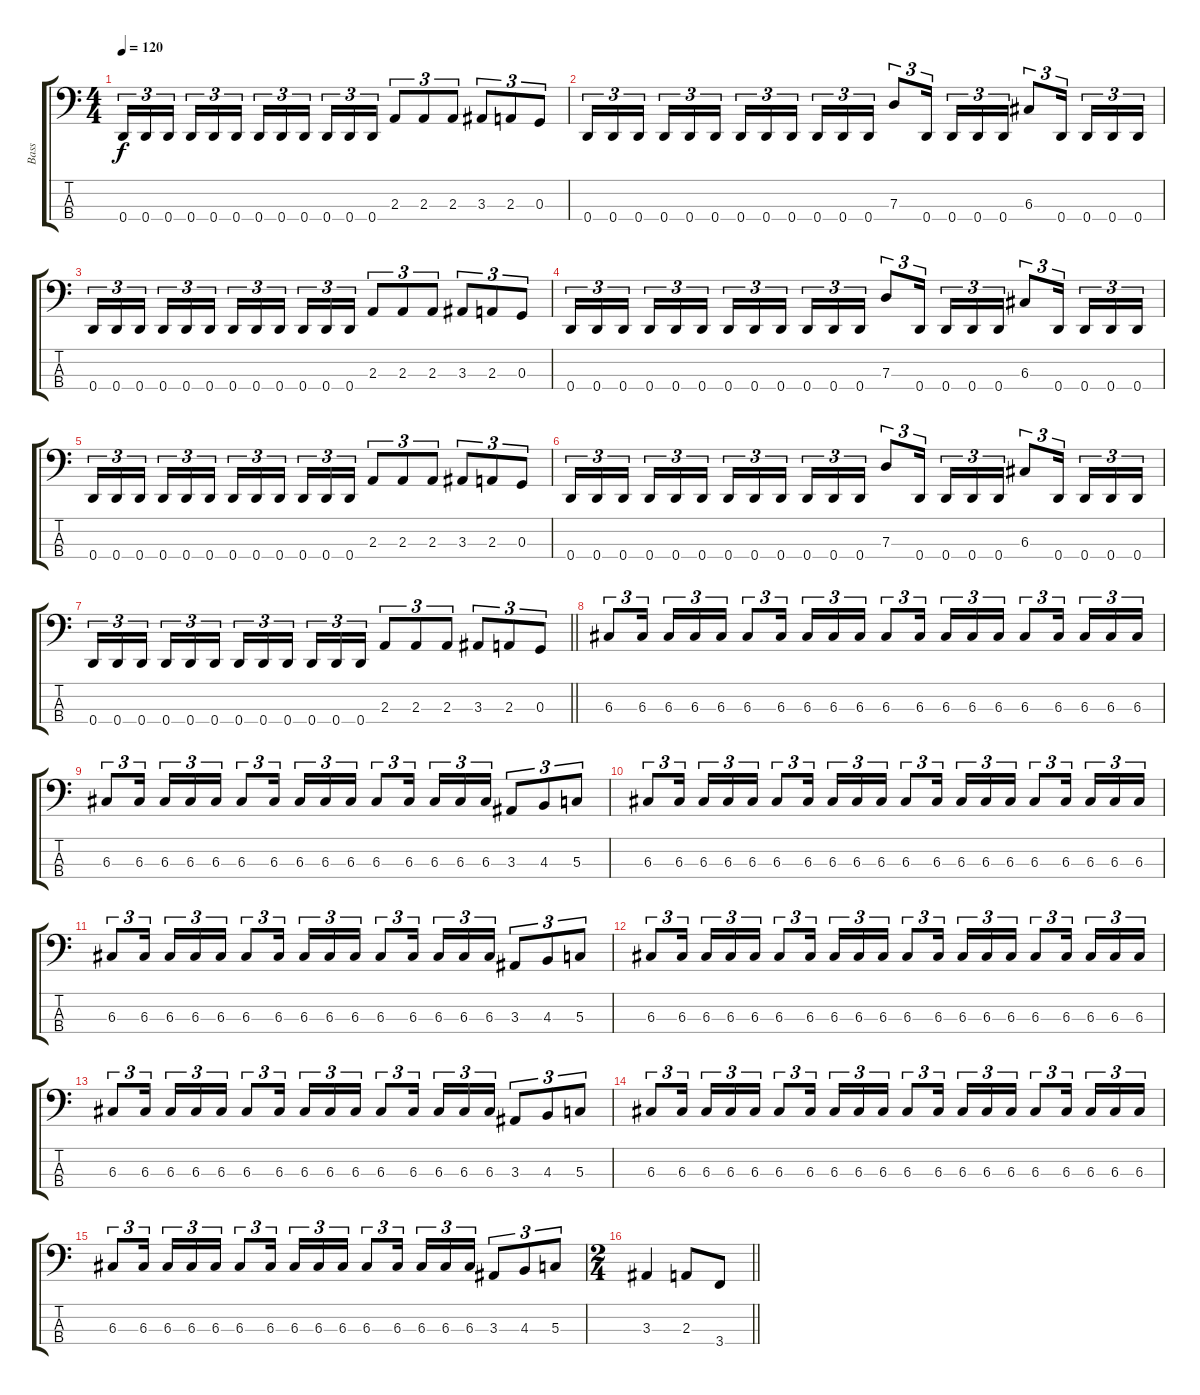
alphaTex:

\track ("Bass" "Bass") {instrument electricbasspick}
\staff {score tabs}
\tuning (F2 C2 G1 D1) {hide}
\ts (4 4)
\tempo 120
\clef f4
\ks c
0.4.16{tu (3 2) dy f} 0.4.16{tu (3 2)} 0.4.16{tu (3 2) beam splitsecondary} 0.4.16{tu (3 2)} 0.4.16{tu (3 2)} 0.4.16{tu (3 2)} 0.4.16{tu (3 2)} 0.4.16{tu (3 2)} 0.4.16{tu (3 2) beam splitsecondary} 0.4.16{tu (3 2)} 0.4.16{tu (3 2)} 0.4.16{tu (3 2)} 2.3.8{tu (3 2)} 2.3.8{tu (3 2)} 2.3.8{tu (3 2)} 3.3.8{tu (3 2)} 2.3.8{tu (3 2)} 0.3.8{tu (3 2)} |
0.4.16{tu (3 2)} 0.4.16{tu (3 2)} 0.4.16{tu (3 2) beam splitsecondary} 0.4.16{tu (3 2)} 0.4.16{tu (3 2)} 0.4.16{tu (3 2)} 0.4.16{tu (3 2)} 0.4.16{tu (3 2)} 0.4.16{tu (3 2) beam splitsecondary} 0.4.16{tu (3 2)} 0.4.16{tu (3 2)} 0.4.16{tu (3 2)} 7.3.8{tu (3 2)} 0.4.16{tu (3 2) beam splitsecondary} 0.4.16{tu (3 2)} 0.4.16{tu (3 2)} 0.4.16{tu (3 2)} 6.3.8{tu (3 2)} 0.4.16{tu (3 2) beam splitsecondary} 0.4.16{tu (3 2)} 0.4.16{tu (3 2)} 0.4.16{tu (3 2)} |
0.4.16{tu (3 2)} 0.4.16{tu (3 2)} 0.4.16{tu (3 2) beam splitsecondary} 0.4.16{tu (3 2)} 0.4.16{tu (3 2)} 0.4.16{tu (3 2)} 0.4.16{tu (3 2)} 0.4.16{tu (3 2)} 0.4.16{tu (3 2) beam splitsecondary} 0.4.16{tu (3 2)} 0.4.16{tu (3 2)} 0.4.16{tu (3 2)} 2.3.8{tu (3 2)} 2.3.8{tu (3 2)} 2.3.8{tu (3 2)} 3.3.8{tu (3 2)} 2.3.8{tu (3 2)} 0.3.8{tu (3 2)} |
0.4.16{tu (3 2)} 0.4.16{tu (3 2)} 0.4.16{tu (3 2) beam splitsecondary} 0.4.16{tu (3 2)} 0.4.16{tu (3 2)} 0.4.16{tu (3 2)} 0.4.16{tu (3 2)} 0.4.16{tu (3 2)} 0.4.16{tu (3 2) beam splitsecondary} 0.4.16{tu (3 2)} 0.4.16{tu (3 2)} 0.4.16{tu (3 2)} 7.3.8{tu (3 2)} 0.4.16{tu (3 2) beam splitsecondary} 0.4.16{tu (3 2)} 0.4.16{tu (3 2)} 0.4.16{tu (3 2)} 6.3.8{tu (3 2)} 0.4.16{tu (3 2) beam splitsecondary} 0.4.16{tu (3 2)} 0.4.16{tu (3 2)} 0.4.16{tu (3 2)} |
0.4.16{tu (3 2)} 0.4.16{tu (3 2)} 0.4.16{tu (3 2) beam splitsecondary} 0.4.16{tu (3 2)} 0.4.16{tu (3 2)} 0.4.16{tu (3 2)} 0.4.16{tu (3 2)} 0.4.16{tu (3 2)} 0.4.16{tu (3 2) beam splitsecondary} 0.4.16{tu (3 2)} 0.4.16{tu (3 2)} 0.4.16{tu (3 2)} 2.3.8{tu (3 2)} 2.3.8{tu (3 2)} 2.3.8{tu (3 2)} 3.3.8{tu (3 2)} 2.3.8{tu (3 2)} 0.3.8{tu (3 2)} |
0.4.16{tu (3 2)} 0.4.16{tu (3 2)} 0.4.16{tu (3 2) beam splitsecondary} 0.4.16{tu (3 2)} 0.4.16{tu (3 2)} 0.4.16{tu (3 2)} 0.4.16{tu (3 2)} 0.4.16{tu (3 2)} 0.4.16{tu (3 2) beam splitsecondary} 0.4.16{tu (3 2)} 0.4.16{tu (3 2)} 0.4.16{tu (3 2)} 7.3.8{tu (3 2)} 0.4.16{tu (3 2) beam splitsecondary} 0.4.16{tu (3 2)} 0.4.16{tu (3 2)} 0.4.16{tu (3 2)} 6.3.8{tu (3 2)} 0.4.16{tu (3 2) beam splitsecondary} 0.4.16{tu (3 2)} 0.4.16{tu (3 2)} 0.4.16{tu (3 2)} |
\barLineRight lightlight
0.4.16{tu (3 2)} 0.4.16{tu (3 2)} 0.4.16{tu (3 2) beam splitsecondary} 0.4.16{tu (3 2)} 0.4.16{tu (3 2)} 0.4.16{tu (3 2)} 0.4.16{tu (3 2)} 0.4.16{tu (3 2)} 0.4.16{tu (3 2) beam splitsecondary} 0.4.16{tu (3 2)} 0.4.16{tu (3 2)} 0.4.16{tu (3 2)} 2.3.8{tu (3 2)} 2.3.8{tu (3 2)} 2.3.8{tu (3 2)} 3.3.8{tu (3 2)} 2.3.8{tu (3 2)} 0.3.8{tu (3 2)} |
6.3.8{tu (3 2)} 6.3.16{tu (3 2) beam splitsecondary} 6.3.16{tu (3 2)} 6.3.16{tu (3 2)} 6.3.16{tu (3 2)} 6.3.8{tu (3 2)} 6.3.16{tu (3 2) beam splitsecondary} 6.3.16{tu (3 2)} 6.3.16{tu (3 2)} 6.3.16{tu (3 2)} 6.3.8{tu (3 2)} 6.3.16{tu (3 2) beam splitsecondary} 6.3.16{tu (3 2)} 6.3.16{tu (3 2)} 6.3.16{tu (3 2)} 6.3.8{tu (3 2)} 6.3.16{tu (3 2) beam splitsecondary} 6.3.16{tu (3 2)} 6.3.16{tu (3 2)} 6.3.16{tu (3 2)} |
6.3.8{tu (3 2)} 6.3.16{tu (3 2) beam splitsecondary} 6.3.16{tu (3 2)} 6.3.16{tu (3 2)} 6.3.16{tu (3 2)} 6.3.8{tu (3 2)} 6.3.16{tu (3 2) beam splitsecondary} 6.3.16{tu (3 2)} 6.3.16{tu (3 2)} 6.3.16{tu (3 2)} 6.3.8{tu (3 2)} 6.3.16{tu (3 2) beam splitsecondary} 6.3.16{tu (3 2)} 6.3.16{tu (3 2)} 6.3.16{tu (3 2)} 3.3.8{tu (3 2)} 4.3.8{tu (3 2)} 5.3.8{tu (3 2)} |
6.3.8{tu (3 2)} 6.3.16{tu (3 2) beam splitsecondary} 6.3.16{tu (3 2)} 6.3.16{tu (3 2)} 6.3.16{tu (3 2)} 6.3.8{tu (3 2)} 6.3.16{tu (3 2) beam splitsecondary} 6.3.16{tu (3 2)} 6.3.16{tu (3 2)} 6.3.16{tu (3 2)} 6.3.8{tu (3 2)} 6.3.16{tu (3 2) beam splitsecondary} 6.3.16{tu (3 2)} 6.3.16{tu (3 2)} 6.3.16{tu (3 2)} 6.3.8{tu (3 2)} 6.3.16{tu (3 2) beam splitsecondary} 6.3.16{tu (3 2)} 6.3.16{tu (3 2)} 6.3.16{tu (3 2)} |
6.3.8{tu (3 2)} 6.3.16{tu (3 2) beam splitsecondary} 6.3.16{tu (3 2)} 6.3.16{tu (3 2)} 6.3.16{tu (3 2)} 6.3.8{tu (3 2)} 6.3.16{tu (3 2) beam splitsecondary} 6.3.16{tu (3 2)} 6.3.16{tu (3 2)} 6.3.16{tu (3 2)} 6.3.8{tu (3 2)} 6.3.16{tu (3 2) beam splitsecondary} 6.3.16{tu (3 2)} 6.3.16{tu (3 2)} 6.3.16{tu (3 2)} 3.3.8{tu (3 2)} 4.3.8{tu (3 2)} 5.3.8{tu (3 2)} |
6.3.8{tu (3 2)} 6.3.16{tu (3 2) beam splitsecondary} 6.3.16{tu (3 2)} 6.3.16{tu (3 2)} 6.3.16{tu (3 2)} 6.3.8{tu (3 2)} 6.3.16{tu (3 2) beam splitsecondary} 6.3.16{tu (3 2)} 6.3.16{tu (3 2)} 6.3.16{tu (3 2)} 6.3.8{tu (3 2)} 6.3.16{tu (3 2) beam splitsecondary} 6.3.16{tu (3 2)} 6.3.16{tu (3 2)} 6.3.16{tu (3 2)} 6.3.8{tu (3 2)} 6.3.16{tu (3 2) beam splitsecondary} 6.3.16{tu (3 2)} 6.3.16{tu (3 2)} 6.3.16{tu (3 2)} |
6.3.8{tu (3 2)} 6.3.16{tu (3 2) beam splitsecondary} 6.3.16{tu (3 2)} 6.3.16{tu (3 2)} 6.3.16{tu (3 2)} 6.3.8{tu (3 2)} 6.3.16{tu (3 2) beam splitsecondary} 6.3.16{tu (3 2)} 6.3.16{tu (3 2)} 6.3.16{tu (3 2)} 6.3.8{tu (3 2)} 6.3.16{tu (3 2) beam splitsecondary} 6.3.16{tu (3 2)} 6.3.16{tu (3 2)} 6.3.16{tu (3 2)} 3.3.8{tu (3 2)} 4.3.8{tu (3 2)} 5.3.8{tu (3 2)} |
6.3.8{tu (3 2)} 6.3.16{tu (3 2) beam splitsecondary} 6.3.16{tu (3 2)} 6.3.16{tu (3 2)} 6.3.16{tu (3 2)} 6.3.8{tu (3 2)} 6.3.16{tu (3 2) beam splitsecondary} 6.3.16{tu (3 2)} 6.3.16{tu (3 2)} 6.3.16{tu (3 2)} 6.3.8{tu (3 2)} 6.3.16{tu (3 2) beam splitsecondary} 6.3.16{tu (3 2)} 6.3.16{tu (3 2)} 6.3.16{tu (3 2)} 6.3.8{tu (3 2)} 6.3.16{tu (3 2) beam splitsecondary} 6.3.16{tu (3 2)} 6.3.16{tu (3 2)} 6.3.16{tu (3 2)} |
6.3.8{tu (3 2)} 6.3.16{tu (3 2) beam splitsecondary} 6.3.16{tu (3 2)} 6.3.16{tu (3 2)} 6.3.16{tu (3 2)} 6.3.8{tu (3 2)} 6.3.16{tu (3 2) beam splitsecondary} 6.3.16{tu (3 2)} 6.3.16{tu (3 2)} 6.3.16{tu (3 2)} 6.3.8{tu (3 2)} 6.3.16{tu (3 2) beam splitsecondary} 6.3.16{tu (3 2)} 6.3.16{tu (3 2)} 6.3.16{tu (3 2)} 3.3.8{tu (3 2)} 4.3.8{tu (3 2)} 5.3.8{tu (3 2)} |
\ts (2 4)
\barLineRight lightlight
3.3.4 2.3.8 3.4.8
